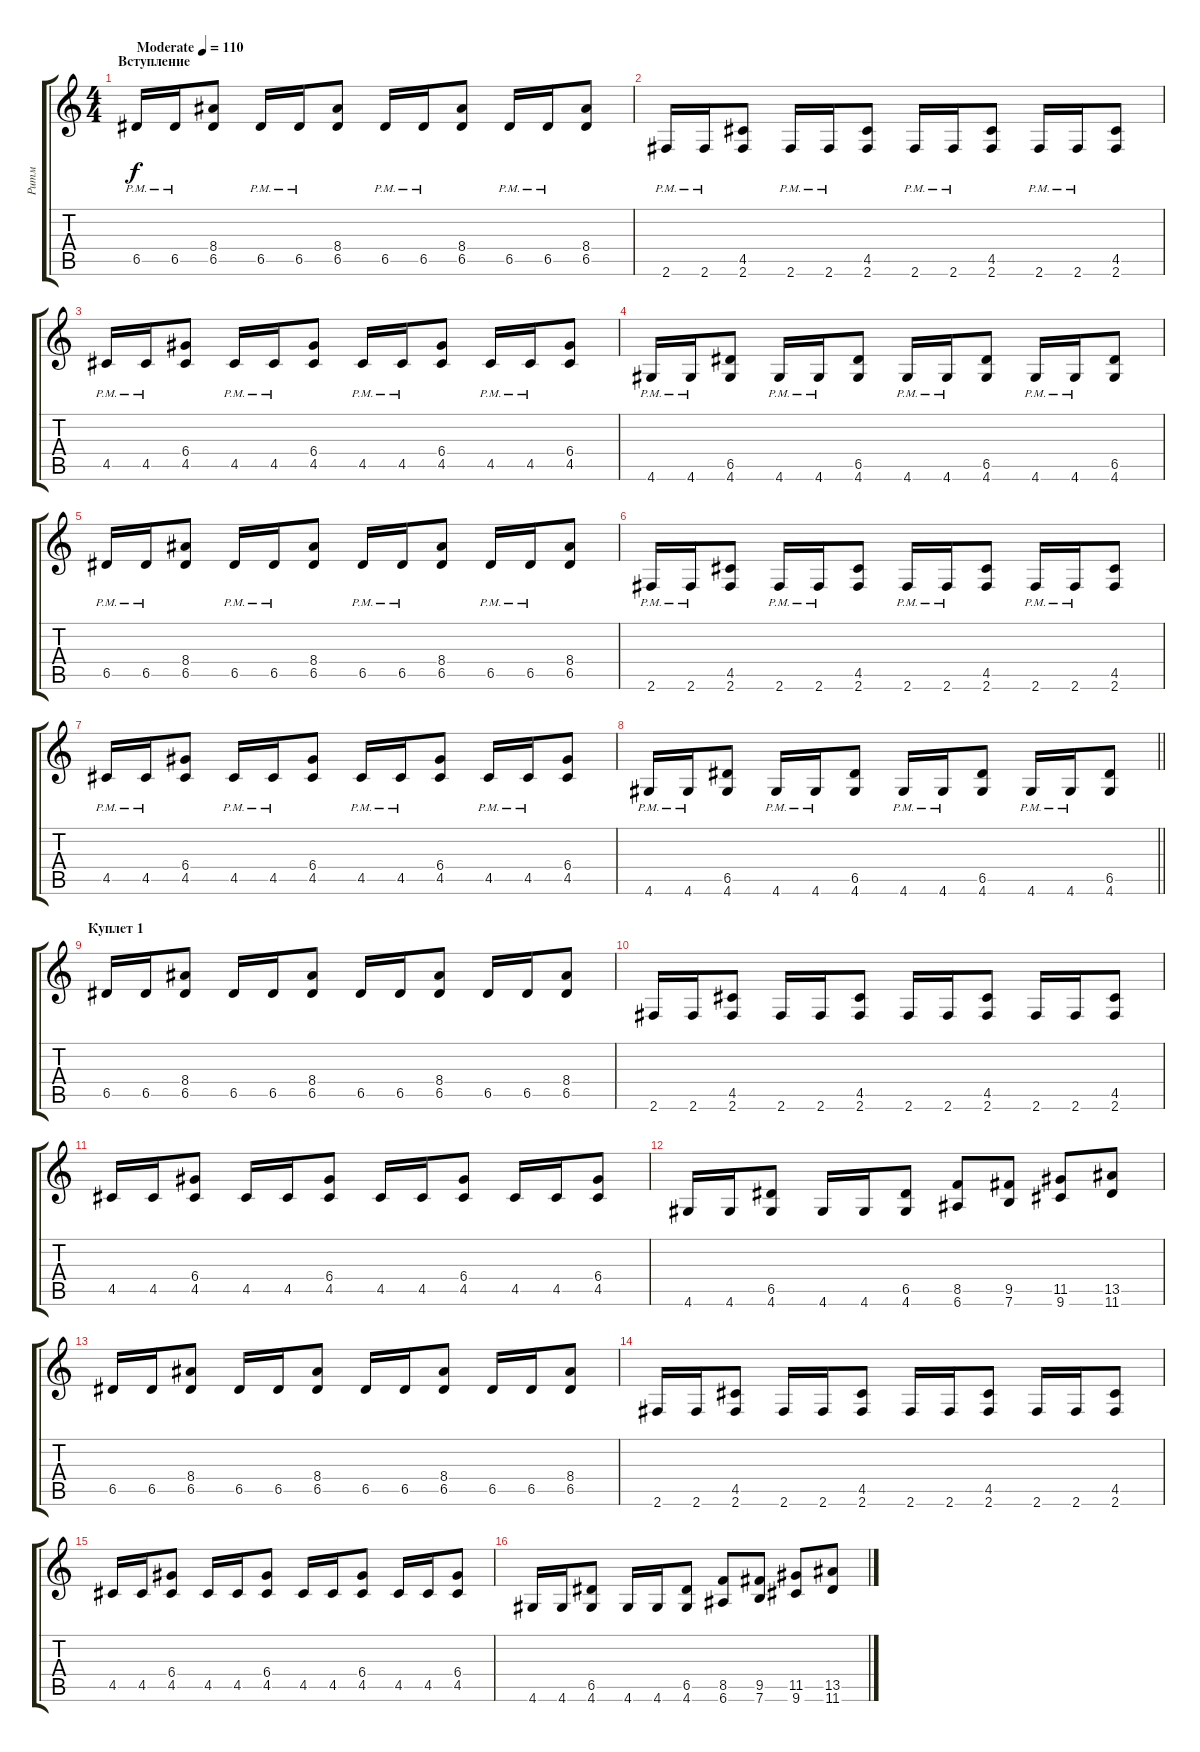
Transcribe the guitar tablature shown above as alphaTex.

\track ("Ритм" "Ритм") {instrument distortionguitar}
\staff {score tabs}
\tuning (E4 B3 G3 D3 A2 E2) {hide}
\ts (4 4)
\section ("" "Вступление")
\tempo (110 "Moderate")
\clef g2
\ks c
6.5{pm}.16{dy f instrument distortionguitar} 6.5{pm}.16 (8.4 6.5).8 6.5{pm}.16 6.5{pm}.16 (8.4 6.5).8 6.5{pm}.16 6.5{pm}.16 (8.4 6.5).8 6.5{pm}.16 6.5{pm}.16 (8.4 6.5).8 |
2.6{pm}.16 2.6{pm}.16 (4.5 2.6).8 2.6{pm}.16 2.6{pm}.16 (4.5 2.6).8 2.6{pm}.16 2.6{pm}.16 (4.5 2.6).8 2.6{pm}.16 2.6{pm}.16 (4.5 2.6).8 |
4.5{pm}.16 4.5{pm}.16 (6.4 4.5).8 4.5{pm}.16 4.5{pm}.16 (6.4 4.5).8 4.5{pm}.16 4.5{pm}.16 (6.4 4.5).8 4.5{pm}.16 4.5{pm}.16 (6.4 4.5).8 |
4.6{pm}.16 4.6{pm}.16 (6.5 4.6).8 4.6{pm}.16 4.6{pm}.16 (6.5 4.6).8 4.6{pm}.16 4.6{pm}.16 (6.5 4.6).8 4.6{pm}.16 4.6{pm}.16 (6.5 4.6).8 |
6.5{pm}.16 6.5{pm}.16 (8.4 6.5).8 6.5{pm}.16 6.5{pm}.16 (8.4 6.5).8 6.5{pm}.16 6.5{pm}.16 (8.4 6.5).8 6.5{pm}.16 6.5{pm}.16 (8.4 6.5).8 |
2.6{pm}.16 2.6{pm}.16 (4.5 2.6).8 2.6{pm}.16 2.6{pm}.16 (4.5 2.6).8 2.6{pm}.16 2.6{pm}.16 (4.5 2.6).8 2.6{pm}.16 2.6{pm}.16 (4.5 2.6).8 |
4.5{pm}.16 4.5{pm}.16 (6.4 4.5).8 4.5{pm}.16 4.5{pm}.16 (6.4 4.5).8 4.5{pm}.16 4.5{pm}.16 (6.4 4.5).8 4.5{pm}.16 4.5{pm}.16 (6.4 4.5).8 |
\barLineRight lightlight
4.6{pm}.16 4.6{pm}.16 (6.5 4.6).8 4.6{pm}.16 4.6{pm}.16 (6.5 4.6).8 4.6{pm}.16 4.6{pm}.16 (6.5 4.6).8 4.6{pm}.16 4.6{pm}.16 (6.5 4.6).8 |
\section ("" "Куплет 1")
6.5.16 6.5.16 (8.4 6.5).8 6.5.16 6.5.16 (8.4 6.5).8 6.5.16 6.5.16 (8.4 6.5).8 6.5.16 6.5.16 (8.4 6.5).8 |
2.6.16 2.6.16 (4.5 2.6).8 2.6.16 2.6.16 (4.5 2.6).8 2.6.16 2.6.16 (4.5 2.6).8 2.6.16 2.6.16 (4.5 2.6).8 |
4.5.16 4.5.16 (6.4 4.5).8 4.5.16 4.5.16 (6.4 4.5).8 4.5.16 4.5.16 (6.4 4.5).8 4.5.16 4.5.16 (6.4 4.5).8 |
4.6.16 4.6.16 (6.5 4.6).8 4.6.16 4.6.16 (6.5 4.6).8 (8.5 6.6).8 (9.5 7.6).8 (11.5 9.6).8 (13.5 11.6).8 |
6.5.16 6.5.16 (8.4 6.5).8 6.5.16 6.5.16 (8.4 6.5).8 6.5.16 6.5.16 (8.4 6.5).8 6.5.16 6.5.16 (8.4 6.5).8 |
2.6.16 2.6.16 (4.5 2.6).8 2.6.16 2.6.16 (4.5 2.6).8 2.6.16 2.6.16 (4.5 2.6).8 2.6.16 2.6.16 (4.5 2.6).8 |
4.5.16 4.5.16 (6.4 4.5).8 4.5.16 4.5.16 (6.4 4.5).8 4.5.16 4.5.16 (6.4 4.5).8 4.5.16 4.5.16 (6.4 4.5).8 |
4.6.16 4.6.16 (6.5 4.6).8 4.6.16 4.6.16 (6.5 4.6).8 (8.5 6.6).8 (9.5 7.6).8 (11.5 9.6).8 (13.5 11.6).8
